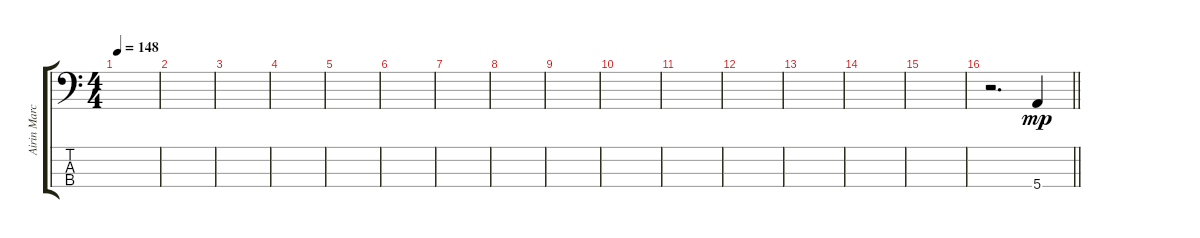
\track ("Airin Marchenko" "Airin Marc") {instrument electricbasspick}
\staff {score tabs}
\tuning (G2 D2 A1 E1) {hide}
\ts (4 4)
\section ("" "")
\tempo 148
\clef f4
\ks c
|
|
|
|
|
|
|
|
|
|
|
|
|
|
|
\barLineRight lightlight
r.2{d} 5.4.4{dy mp}
